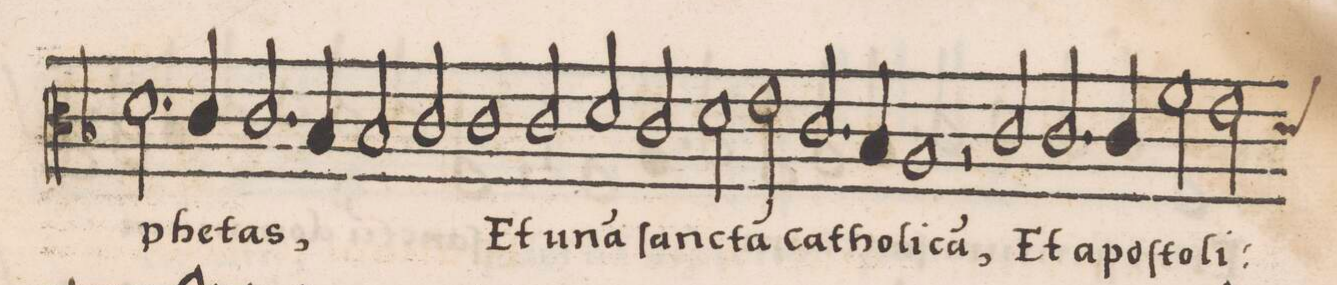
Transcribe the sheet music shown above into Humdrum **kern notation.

**kern	**text
*I"CANTVS	*
*clefC3	*
*k[b-]	*
*M2/1	*
2.d\	-phe-
=180-	=180-
4c/	.
2.c/	-tas,
4B-/	.
2B-/	.
=181-	=181-
2c/	.
1c	Et
2c/	u-
=182-	=182-
2d/	-na(m)
2c/	ſanc-
2d\	-ta(m)
2e\	ca-
=183-	=183-
2c/	-tho-
4B-/	-li-
1A	-ca(m),
4ryy	.
=184-	=184-
2r	.
2c/	Et
2.c/	a-
4c/	po -
=185-	=185-
2f\	-ſto-
*custos:d	*
2e\	-li-
*-	*-
